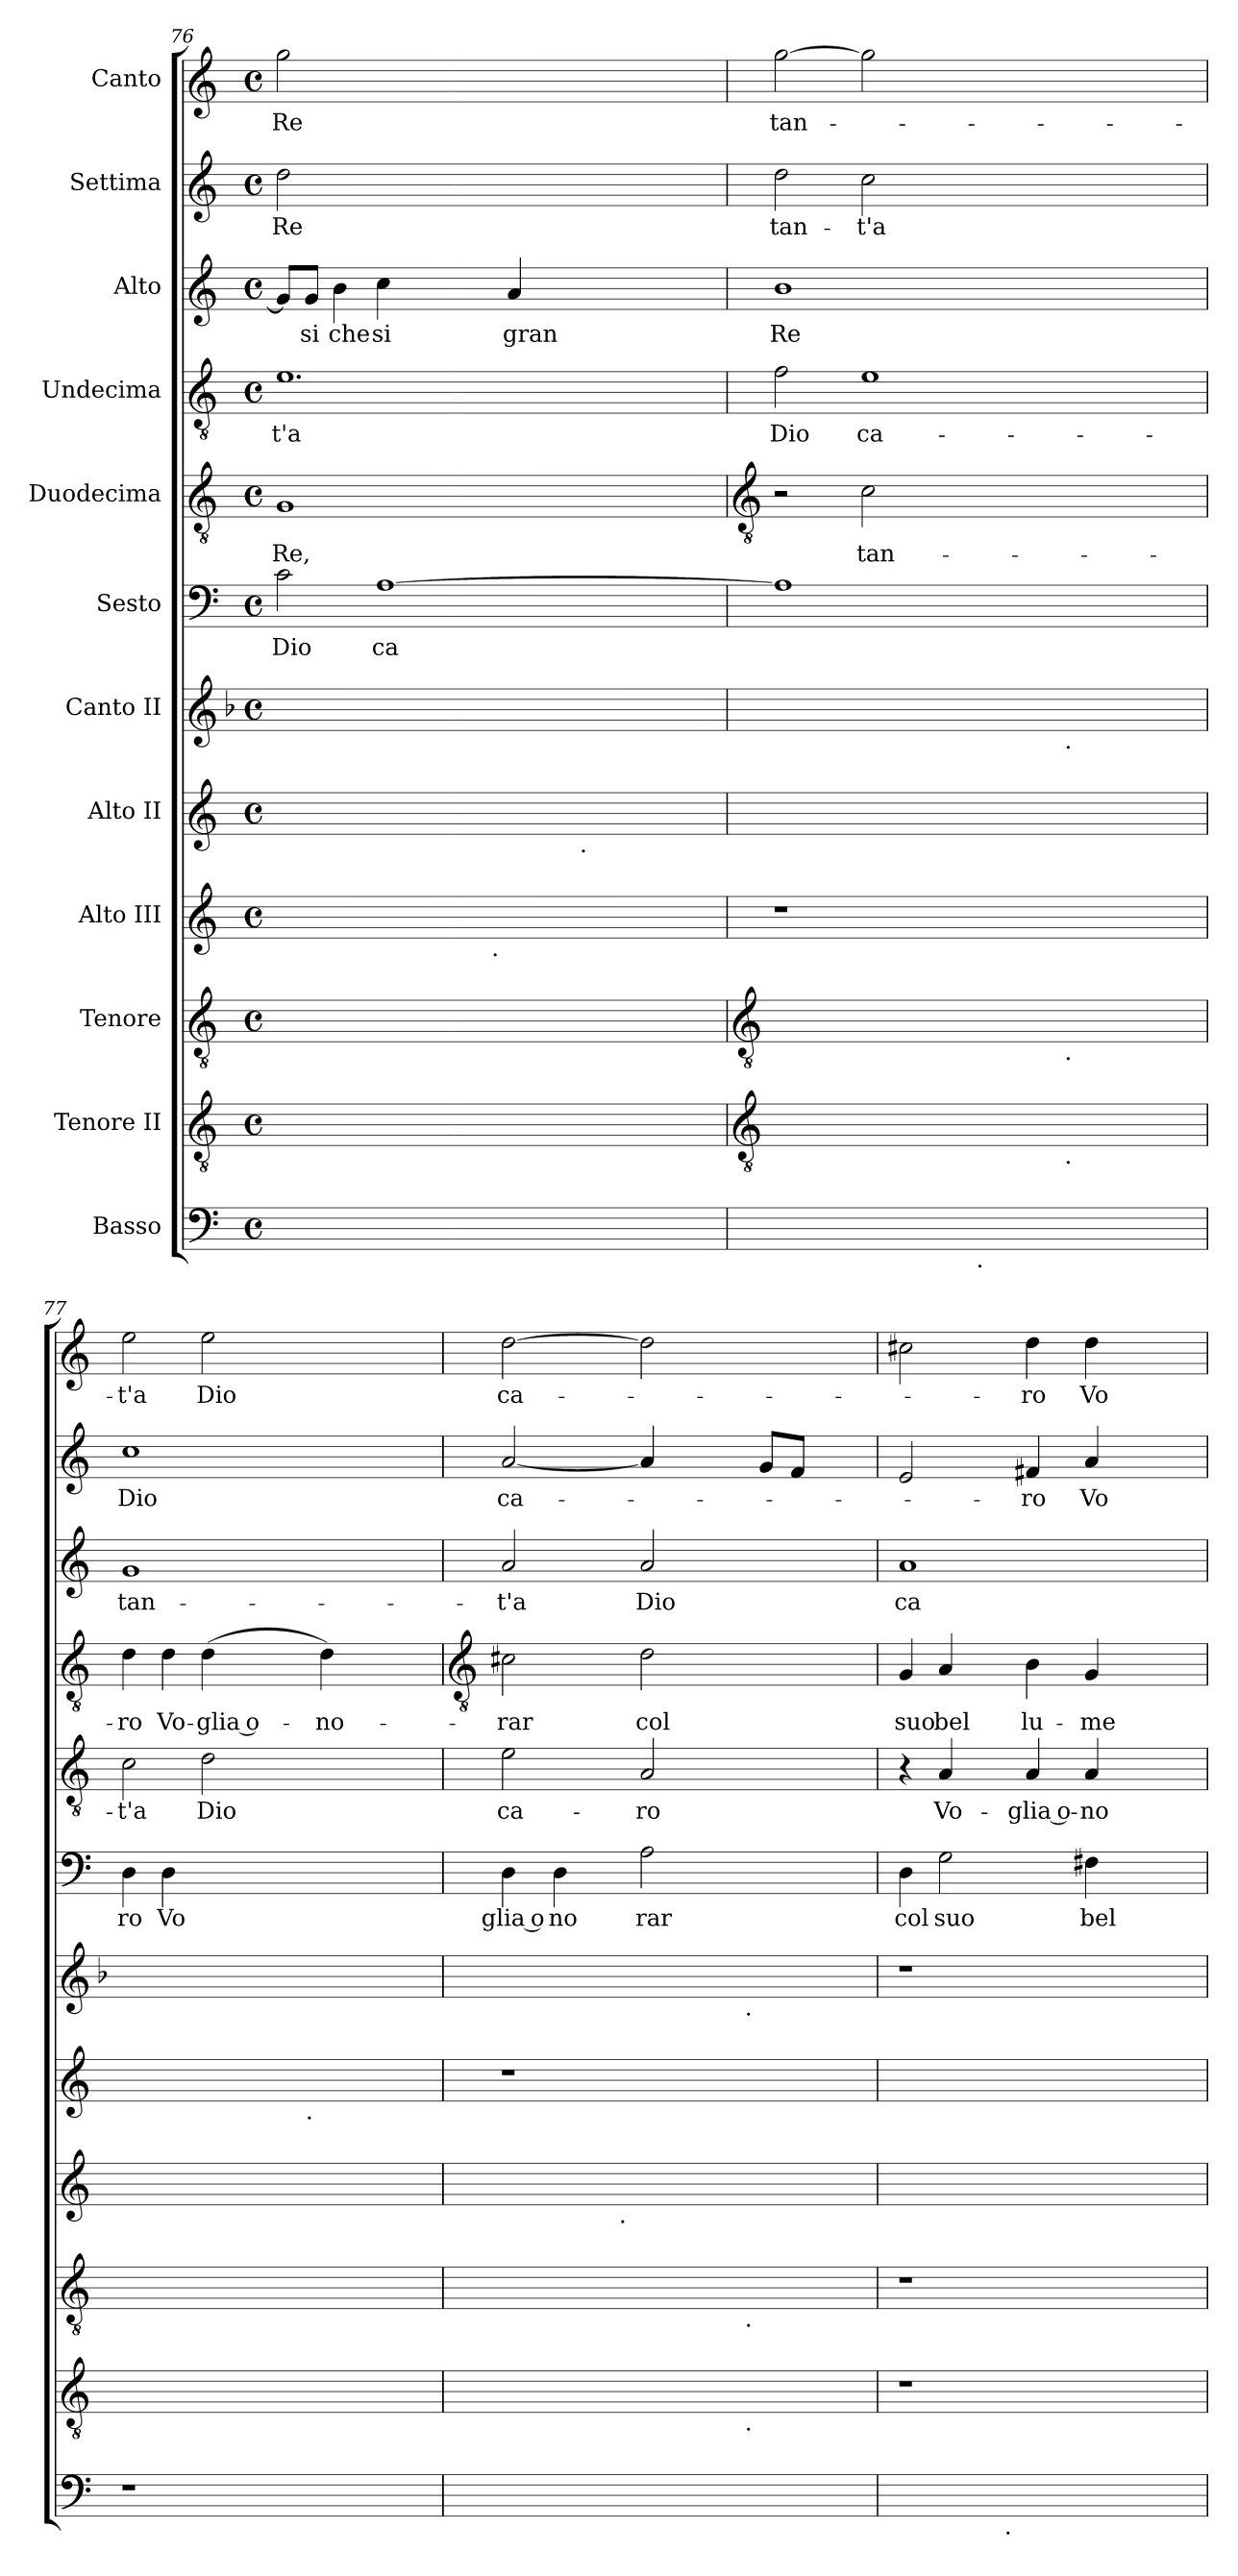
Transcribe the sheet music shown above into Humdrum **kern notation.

**kern	**kern	**kern	**kern	**kern	**kern	**kern	**text	**kern	**text	**kern	**text	**kern	**text	**kern	**text	**kern	**text
*part12	*part11	*part10	*part9	*part8	*part7	*part6	*part6	*part5	*part5	*part4	*part4	*part3	*part3	*part2	*part2	*part1	*part1
*staff12	*staff11	*staff10	*staff9	*staff8	*staff7	*staff6	*staff6	*staff5	*staff5	*staff4	*staff4	*staff3	*staff3	*staff2	*staff2	*staff1	*staff1
*I"Basso	*I"Tenore II	*I"Tenore	*I"Alto III	*I"Alto II	*I"Canto II	*I"Sesto	*	*I"Duodecima	*	*I"Undecima	*	*I"Alto	*	*I"Settima	*	*I"Canto	*
!!LO:LB:g=z
*clefF4	*clefGv2	*clefGv2	*clefG2	*clefG2	*clefG2	*clefF4	*	*clefGv2	*	*clefGv2	*	*clefG2	*	*clefG2	*	*clefG2	*
*k[]	*k[]	*k[]	*k[]	*k[]	*k[b-]	*k[]	*	*k[]	*	*k[]	*	*k[]	*	*k[]	*	*k[]	*
*C:	*C:	*C:	*C:	*C:	*F:	*C:	*	*C:	*	*C:	*	*C:	*	*C:	*	*C:	*
*M4/4	*M4/4	*M4/4	*M4/4	*M4/4	*M4/4	*M4/4	*	*M4/4	*	*M4/4	*	*M4/4	*	*M4/4	*	*M4/4	*
*met(c)	*met(c)	*met(c)	*met(c)	*met(c)	*met(c)	*met(c)	*	*met(c)	*	*met(c)	*	*met(c)	*	*met(c)	*	*met(c)	*
=76	=76	=76	=76	=76	=76	=76	=76	=76	=76	=76	=76	=76	=76	=76	=76	=76	=76
!	!	!	!	!	!	!	!LO:LY:b	!	!LO:LY:b	!	!LO:LY:b	!	!	!	!LO:LY:b	!	!LO:LY:b
4ryy	4ryy	4ryy	4ryy	4ryy	4ryy	2c\	Dio	1G	Re,	1.e	-t'a	8g/L]	.	2dd\	Re	2gg\	Re
!	!	!	!	!	!	!	!	!	!	!	!	!	!LO:LY:b	!	!	!	!
.	.	.	.	.	.	.	.	.	.	.	.	8g/J	-si	.	.	.	.
!	!	!	!	!	!	!	!	!	!	!	!	!	!LO:LY:b	!	!	!	!
4ryy	4ryy	4ryy	4ryy	4ryy	4ryy	.	.	.	.	.	.	4b\	che	.	.	.	.
!	!	!	!	!	!	!	!LO:LY:b	!	!	!	!	!	!LO:LY:b	!	!	!	!
4ryy	64ryy	64ryy	64ryy	4ryy	64ryy	[1A	ca	.	.	.	.	4cc\	si	1ryy	.	1ryy	.
.	2ryy	2ryy	64ryy	.	2ryy	.	.	.	.	.	.	.	.	.	.	.	.
.	.	.	64ryy	.	.	.	.	.	.	.	.	.	.	.	.	.	.
.	.	.	64ryy	.	.	.	.	.	.	.	.	.	.	.	.	.	.
.	.	.	64ryy	.	.	.	.	.	.	.	.	.	.	.	.	.	.
.	.	.	64ryy	.	.	.	.	.	.	.	.	.	.	.	.	.	.
.	.	.	64ryy	.	.	.	.	.	.	.	.	.	.	.	.	.	.
.	.	.	64ryy	.	.	.	.	.	.	.	.	.	.	.	.	.	.
.	.	.	64ryy	.	.	.	.	.	.	.	.	.	.	.	.	.	.
.	.	.	64ryy	.	.	.	.	.	.	.	.	.	.	.	.	.	.
.	.	.	64ryy	.	.	.	.	.	.	.	.	.	.	.	.	.	.
.	.	.	64ryy	.	.	.	.	.	.	.	.	.	.	.	.	.	.
.	.	.	64ryy	.	.	.	.	.	.	.	.	.	.	.	.	.	.
.	.	.	64ryy	.	.	.	.	.	.	.	.	.	.	.	.	.	.
!	!	!	!LO:TX:b:t=.	!	!	!	!	!	!	!	!	!	!	!	!	!	!
.	.	.	64ryy	.	.	.	.	.	.	.	.	.	.	.	.	.	.
.	.	.	4ryy	.	.	.	.	.	.	.	.	.	.	.	.	.	.
!	!	!	!	!	!	!	!	!	!	!	!	!	!LO:LY:b	!	!	!	!
32ryy	.	.	.	32ryy	.	.	.	.	.	.	.	4a/	gran	.	.	.	.
4ryy	.	.	.	32ryy	.	.	.	.	.	.	.	.	.	.	.	.	.
.	.	.	.	32ryy	.	.	.	.	.	.	.	.	.	.	.	.	.
.	.	.	.	32ryy	.	.	.	.	.	.	.	.	.	.	.	.	.
.	.	.	.	32ryy	.	.	.	.	.	.	.	.	.	.	.	.	.
.	.	.	.	32ryy	.	.	.	.	.	.	.	.	.	.	.	.	.
!	!	!	!	!LO:TX:b:t=.	!	!	!	!	!	!	!	!	!	!	!	!	!
.	.	.	.	32ryy	.	.	.	.	.	.	.	.	.	.	.	.	.
.	.	.	.	4ryy	.	.	.	.	.	.	.	.	.	.	.	.	.
.	.	.	4ryy	.	.	.	.	.	.	.	.	.	.	.	.	.	.
.	.	.	.	.	.	.	.	2ryy	.	.	.	2ryy	.	.	.	.	.
.	64%31ryy	64%31ryy	.	.	64%31ryy	.	.	.	.	.	.	.	.	.	.	.	.
4...ryy	.	.	.	.	.	.	.	.	.	.	.	.	.	.	.	.	.
.	.	.	.	4ryy	.	.	.	.	.	.	.	.	.	.	.	.	.
.	.	.	4ryy	.	.	.	.	.	.	.	.	.	.	.	.	.	.
.	.	.	.	32ryy	.	.	.	.	.	.	.	.	.	.	.	.	.
.	.	.	64ryy	.	.	.	.	.	.	.	.	.	.	.	.	.	.
!!LO:LB:g=z
=77	=77	=77	=77	=77	=77	=77	=77	=77	=77	=77	=77	=77	=77	=77	=77	=77	=77
*	*clefGv2	*clefGv2	*	*	*	*	*	*clefGv2	*	*	*	*	*	*	*	*	*
!	!	!	!	!	!	!	!	!	!	!	!LO:LY:b	!	!LO:LY:b	!	!LO:LY:b	!	!LO:LY:b
4ryy	4ryy	4ryy	1r	4ryy	4ryy	1A]	.	2r	.	2f\	Dio	1b	Re	2dd\	tan-	[2gg\	tan-
4ryy	4ryy	4ryy	.	4ryy	4ryy	.	.	.	.	.	.	.	.	.	.	.	.
!	!	!	!	!	!	!	!	!	!LO:LY:b	!	!LO:LY:b	!	!	!	!LO:LY:b	!	!
64ryy	4ryy	4ryy	.	4ryy	4ryy	.	.	2c\	tan-	1e	ca-	.	.	2cc\	-t'a	2gg\]	.
64ryy	.	.	.	.	.	.	.	.	.	.	.	.	.	.	.	.	.
64ryy	.	.	.	.	.	.	.	.	.	.	.	.	.	.	.	.	.
64ryy	.	.	.	.	.	.	.	.	.	.	.	.	.	.	.	.	.
64ryy	.	.	.	.	.	.	.	.	.	.	.	.	.	.	.	.	.
64ryy	.	.	.	.	.	.	.	.	.	.	.	.	.	.	.	.	.
64ryy	.	.	.	.	.	.	.	.	.	.	.	.	.	.	.	.	.
64ryy	.	.	.	.	.	.	.	.	.	.	.	.	.	.	.	.	.
64ryy	.	.	.	.	.	.	.	.	.	.	.	.	.	.	.	.	.
64ryy	.	.	.	.	.	.	.	.	.	.	.	.	.	.	.	.	.
64ryy	.	.	.	.	.	.	.	.	.	.	.	.	.	.	.	.	.
64ryy	.	.	.	.	.	.	.	.	.	.	.	.	.	.	.	.	.
64ryy	.	.	.	.	.	.	.	.	.	.	.	.	.	.	.	.	.
64ryy	.	.	.	.	.	.	.	.	.	.	.	.	.	.	.	.	.
!LO:TX:b:t=.	!	!	!	!	!	!	!	!	!	!	!	!	!	!	!	!	!
64ryy	.	.	.	.	.	.	.	.	.	.	.	.	.	.	.	.	.
4ryy	.	.	.	.	.	.	.	.	.	.	.	.	.	.	.	.	.
.	32ryy	32ryy	.	32ryy	32ryy	.	.	.	.	.	.	.	.	.	.	.	.
.	32ryy	32ryy	.	4ryy	32ryy	.	.	.	.	.	.	.	.	.	.	.	.
.	32ryy	32ryy	.	.	32ryy	.	.	.	.	.	.	.	.	.	.	.	.
.	32ryy	32ryy	.	.	32ryy	.	.	.	.	.	.	.	.	.	.	.	.
.	32ryy	32ryy	.	.	32ryy	.	.	.	.	.	.	.	.	.	.	.	.
.	32ryy	32ryy	.	.	32ryy	.	.	.	.	.	.	.	.	.	.	.	.
!	!	!	!	!	!LO:TX:b:t=.	!	!	!	!	!	!	!	!	!	!	!	!
!	!	!LO:TX:b:t=.	!	!	!	!	!	!	!	!	!	!	!	!	!	!	!
!	!LO:TX:b:t=.	!	!	!	!	!	!	!	!	!	!	!	!	!	!	!	!
.	32ryy	32ryy	.	.	32ryy	.	.	.	.	.	.	.	.	.	.	.	.
.	4ryy	4ryy	.	.	4ryy	.	.	.	.	.	.	.	.	.	.	.	.
4ryy	.	.	.	.	.	.	.	.	.	.	.	.	.	.	.	.	.
.	.	.	2ryy	.	.	2ryy	.	2ryy	.	.	.	2ryy	.	2ryy	.	2ryy	.
.	.	.	.	4...ryy	.	.	.	.	.	.	.	.	.	.	.	.	.
.	4ryy	4ryy	.	.	4ryy	.	.	.	.	.	.	.	.	.	.	.	.
4ryy	.	.	.	.	.	.	.	.	.	.	.	.	.	.	.	.	.
.	32ryy	32ryy	.	.	32ryy	.	.	.	.	.	.	.	.	.	.	.	.
64ryy	.	.	.	.	.	.	.	.	.	.	.	.	.	.	.	.	.
!!LO:LB:g=z
=77A	=77A	=77A	=77A	=77A	=77A	=77A	=77A	=77A	=77A	=77A	=77A	=77A	=77A	=77A	=77A	=77A	=77A
!	!	!	!	!	!	!	!LO:LY:b	!	!LO:LY:b	!	!LO:LY:b	!	!LO:LY:b	!	!LO:LY:b	!	!LO:LY:b
1r	4ryy	4ryy	4ryy	4ryy	4ryy	4D\	ro	2c\	-t'a	4d\	-ro	1g	tan-	1cc	Dio	2ee\	-t'a
!	!	!	!	!	!	!	!LO:LY:b	!	!	!	!LO:LY:b	!	!	!	!	!	!
.	4ryy	4ryy	4ryy	4ryy	4ryy	4D\	Vo	.	.	4d\	Vo-	.	.	.	.	.	.
!	!	!	!	!	!	!	!	!	!LO:LY:b	!	!LO:LY:b	!	!	!	!	!	!LO:LY:b
.	4ryy	4ryy	64ryy	64ryy	4ryy	2ryy	.	2d\	Dio	(>4d\	-glia o-	.	.	.	.	2ee\	Dio
.	.	.	4ryy	64ryy	.	.	.	.	.	.	.	.	.	.	.	.	.
.	.	.	.	64ryy	.	.	.	.	.	.	.	.	.	.	.	.	.
.	.	.	.	64ryy	.	.	.	.	.	.	.	.	.	.	.	.	.
.	.	.	.	64ryy	.	.	.	.	.	.	.	.	.	.	.	.	.
.	.	.	.	64ryy	.	.	.	.	.	.	.	.	.	.	.	.	.
.	.	.	.	64ryy	.	.	.	.	.	.	.	.	.	.	.	.	.
.	.	.	.	64ryy	.	.	.	.	.	.	.	.	.	.	.	.	.
.	.	.	.	64ryy	.	.	.	.	.	.	.	.	.	.	.	.	.
.	.	.	.	64ryy	.	.	.	.	.	.	.	.	.	.	.	.	.
.	.	.	.	64ryy	.	.	.	.	.	.	.	.	.	.	.	.	.
.	.	.	.	64ryy	.	.	.	.	.	.	.	.	.	.	.	.	.
.	.	.	.	64ryy	.	.	.	.	.	.	.	.	.	.	.	.	.
.	.	.	.	64ryy	.	.	.	.	.	.	.	.	.	.	.	.	.
!	!	!	!	!LO:TX:b:t=.	!	!	!	!	!	!	!	!	!	!	!	!	!
.	.	.	.	64ryy	.	.	.	.	.	.	.	.	.	.	.	.	.
.	.	.	.	4ryy	.	.	.	.	.	.	.	.	.	.	.	.	.
!	!	!	!	!	!	!	!	!	!	!	!LO:LY:b	!	!	!	!	!	!
.	32ryy	32ryy	.	.	32ryy	.	.	.	.	4d\)	-no-	.	.	.	.	.	.
.	.	.	4ryy	.	.	.	.	.	.	.	.	.	.	.	.	.	.
.	4ryy	4ryy	.	.	4ryy	.	.	.	.	.	.	.	.	.	.	.	.
.	.	.	.	4ryy	.	.	.	.	.	.	.	.	.	.	.	.	.
8...ryy	.	.	.	.	.	8...ryy	.	8...ryy	.	8...ryy	.	8...ryy	.	8...ryy	.	8...ryy	.
.	.	.	8..ryy	.	.	.	.	.	.	.	.	.	.	.	.	.	.
.	8ryy	8ryy	.	.	8ryy	.	.	.	.	.	.	.	.	.	.	.	.
.	16ryy	16ryy	.	.	16ryy	.	.	.	.	.	.	.	.	.	.	.	.
.	64ryy	64ryy	.	.	64ryy	.	.	.	.	.	.	.	.	.	.	.	.
!!LO:LB:g=z
=78A	=78A	=78A	=78A	=78A	=78A	=78A	=78A	=78A	=78A	=78A	=78A	=78A	=78A	=78A	=78A	=78A	=78A
*	*	*	*	*	*	*	*	*	*	*clefGv2	*	*	*	*	*	*	*
!	!	!	!	!	!	!	!LO:LY:b	!	!LO:LY:b	!	!LO:LY:b	!	!LO:LY:b	!	!LO:LY:b	!	!LO:LY:b
4ryy	4ryy	4ryy	4ryy	1r	4ryy	4D\	glia o	2e\	ca-	2c#X\	-rar	2a/	-t'a	[2a/	ca-	[2dd\	ca-
!	!	!	!	!	!	!	!LO:LY:b	!	!	!	!	!	!	!	!	!	!
4ryy	4ryy	4ryy	32ryy	.	4ryy	4D\	no	.	.	.	.	.	.	.	.	.	.
.	.	.	32ryy	.	.	.	.	.	.	.	.	.	.	.	.	.	.
.	.	.	32ryy	.	.	.	.	.	.	.	.	.	.	.	.	.	.
.	.	.	32ryy	.	.	.	.	.	.	.	.	.	.	.	.	.	.
.	.	.	32ryy	.	.	.	.	.	.	.	.	.	.	.	.	.	.
.	.	.	32ryy	.	.	.	.	.	.	.	.	.	.	.	.	.	.
!	!	!	!LO:TX:b:t=.	!	!	!	!	!	!	!	!	!	!	!	!	!	!
.	.	.	32ryy	.	.	.	.	.	.	.	.	.	.	.	.	.	.
.	.	.	4ryy	.	.	.	.	.	.	.	.	.	.	.	.	.	.
!	!	!	!	!	!	!	!LO:LY:b	!	!LO:LY:b	!	!LO:LY:b	!	!LO:LY:b	!	!	!	!
64ryy	64ryy	64ryy	.	.	64ryy	2A\	rar	2A/	-ro	2d\	col	2a/	Dio	4a/]	.	2dd\]	.
4ryy	64ryy	64ryy	.	.	64ryy	.	.	.	.	.	.	.	.	.	.	.	.
.	64ryy	64ryy	.	.	64ryy	.	.	.	.	.	.	.	.	.	.	.	.
.	64ryy	64ryy	.	.	64ryy	.	.	.	.	.	.	.	.	.	.	.	.
.	64ryy	64ryy	.	.	64ryy	.	.	.	.	.	.	.	.	.	.	.	.
.	64ryy	64ryy	.	.	64ryy	.	.	.	.	.	.	.	.	.	.	.	.
.	64ryy	64ryy	.	.	64ryy	.	.	.	.	.	.	.	.	.	.	.	.
.	64ryy	64ryy	.	.	64ryy	.	.	.	.	.	.	.	.	.	.	.	.
.	64ryy	64ryy	.	.	64ryy	.	.	.	.	.	.	.	.	.	.	.	.
.	64ryy	64ryy	.	.	64ryy	.	.	.	.	.	.	.	.	.	.	.	.
.	64ryy	64ryy	.	.	64ryy	.	.	.	.	.	.	.	.	.	.	.	.
.	64ryy	64ryy	.	.	64ryy	.	.	.	.	.	.	.	.	.	.	.	.
.	64ryy	64ryy	.	.	64ryy	.	.	.	.	.	.	.	.	.	.	.	.
.	64ryy	64ryy	.	.	64ryy	.	.	.	.	.	.	.	.	.	.	.	.
!	!	!	!	!	!LO:TX:b:t=.	!	!	!	!	!	!	!	!	!	!	!	!
!	!	!LO:TX:b:t=.	!	!	!	!	!	!	!	!	!	!	!	!	!	!	!
!	!LO:TX:b:t=.	!	!	!	!	!	!	!	!	!	!	!	!	!	!	!	!
.	64ryy	64ryy	4ryy	.	64ryy	.	.	.	.	.	.	.	.	.	.	.	.
.	4ryy	4ryy	.	.	4ryy	.	.	.	.	.	.	.	.	.	.	.	.
.	.	.	.	.	.	.	.	.	.	.	.	.	.	8g/L	.	.	.
4ryy	.	.	.	.	.	.	.	.	.	.	.	.	.	.	.	.	.
.	.	.	.	.	.	.	.	.	.	.	.	.	.	8f/J	.	.	.
.	.	.	4ryy	.	.	.	.	.	.	.	.	.	.	.	.	.	.
.	4ryy	4ryy	.	.	4ryy	.	.	.	.	.	.	.	.	.	.	.	.
.	.	.	.	8...ryy	.	8...ryy	.	8...ryy	.	8...ryy	.	8...ryy	.	8...ryy	.	8...ryy	.
8..ryy	.	.	.	.	.	.	.	.	.	.	.	.	.	.	.	.	.
.	.	.	64ryy	.	.	.	.	.	.	.	.	.	.	.	.	.	.
!!LO:LB:g=z
=79A	=79A	=79A	=79A	=79A	=79A	=79A	=79A	=79A	=79A	=79A	=79A	=79A	=79A	=79A	=79A	=79A	=79A
!	!	!	!	!	!	!	!LO:LY:b	!	!	!	!LO:LY:b	!	!LO:LY:b	!	!	!	!
4ryy	1r	1r	4ryy	4ryy	1r	4D\	col	4r	.	4G/	suo	1a	ca-	2e/	.	2cc#X\	.
!	!	!	!	!	!	!	!LO:LY:b	!	!LO:LY:b	!	!LO:LY:b	!	!	!	!	!	!
32ryy	.	.	32ryy	4ryy	.	2G\	suo	4A/	Vo-	4A/	bel	.	.	.	.	.	.
32ryy	.	.	4ryy	.	.	.	.	.	.	.	.	.	.	.	.	.	.
32ryy	.	.	.	.	.	.	.	.	.	.	.	.	.	.	.	.	.
32ryy	.	.	.	.	.	.	.	.	.	.	.	.	.	.	.	.	.
32ryy	.	.	.	.	.	.	.	.	.	.	.	.	.	.	.	.	.
32ryy	.	.	.	.	.	.	.	.	.	.	.	.	.	.	.	.	.
!LO:TX:b:t=.	!	!	!	!	!	!	!	!	!	!	!	!	!	!	!	!	!
32ryy	.	.	.	.	.	.	.	.	.	.	.	.	.	.	.	.	.
4ryy	.	.	.	.	.	.	.	.	.	.	.	.	.	.	.	.	.
!	!	!	!	!	!	!	!	!	!LO:LY:b	!	!LO:LY:b	!	!	!	!LO:LY:b	!	!LO:LY:b
.	.	.	.	64ryy	.	.	.	4A/	-glia o-	4B\	lu-	.	.	4f#X/	-ro	4dd\	-ro
.	.	.	.	4ryy	.	.	.	.	.	.	.	.	.	.	.	.	.
.	.	.	4ryy	.	.	.	.	.	.	.	.	.	.	.	.	.	.
4ryy	.	.	.	.	.	.	.	.	.	.	.	.	.	.	.	.	.
!	!	!	!	!	!	!	!LO:LY:b	!	!LO:LY:b	!	!LO:LY:b	!	!	!	!LO:LY:b	!	!LO:LY:b
.	.	.	.	.	.	4F#X\	bel	4A/	-no-	4G/	-me	.	.	4a/	Vo-	4dd\	Vo-
.	.	.	.	4ryy	.	.	.	.	.	.	.	.	.	.	.	.	.
.	.	.	4ryy	.	.	.	.	.	.	.	.	.	.	.	.	.	.
4ryy	.	.	.	.	.	.	.	.	.	.	.	.	.	.	.	.	.
.	8..ryy	8..ryy	.	.	8..ryy	8..ryy	.	8..ryy	.	8..ryy	.	8..ryy	.	8..ryy	.	8..ryy	.
.	.	.	.	8ryy	.	.	.	.	.	.	.	.	.	.	.	.	.
.	.	.	8.ryy	.	.	.	.	.	.	.	.	.	.	.	.	.	.
.	.	.	.	16ryy	.	.	.	.	.	.	.	.	.	.	.	.	.
.	.	.	.	64ryy	.	.	.	.	.	.	.	.	.	.	.	.	.
=	=	=	=	=	=	=	=	=	=	=	=	=	=	=	=	=	=
*-	*-	*-	*-	*-	*-	*-	*-	*-	*-	*-	*-	*-	*-	*-	*-	*-	*-
